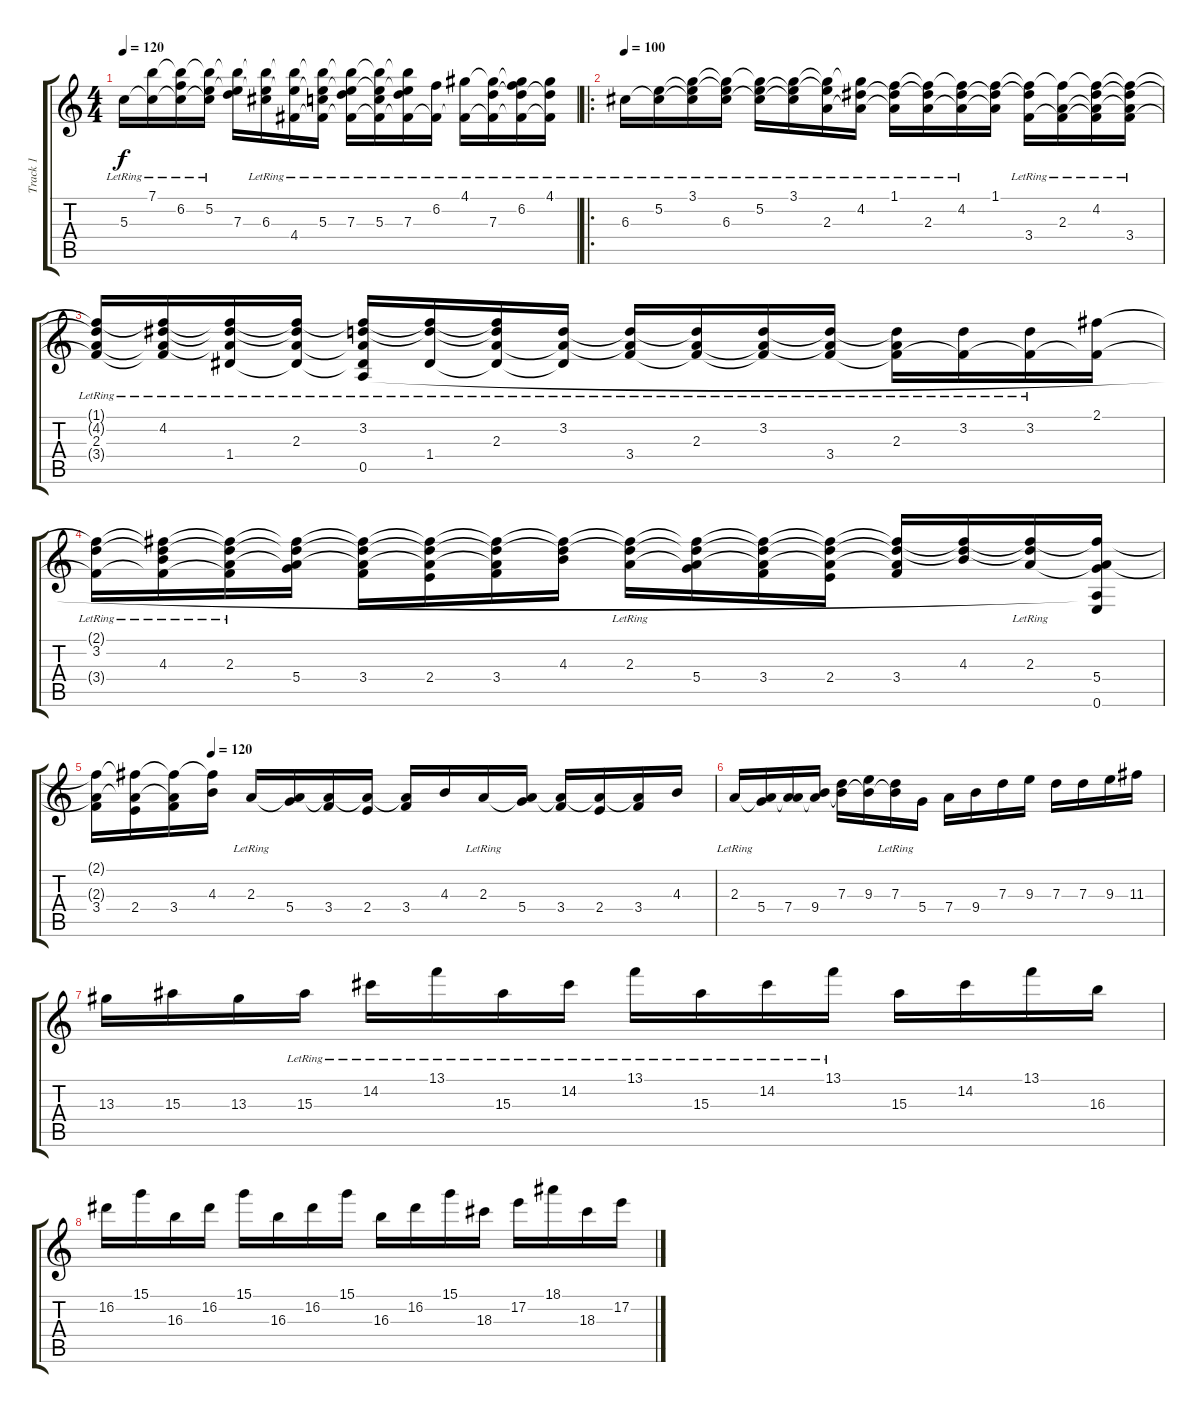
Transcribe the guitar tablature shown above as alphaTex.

\track ("Track 1" "Track 1") {instrument acousticguitarsteel}
\staff {score tabs}
\tuning (E4 B3 G3 D3 A2 E2) {hide}
\ts (4 4)
\tempo 120
\tempo 100
\tempo 120
\clef g2
\ks c
5.3{lr}.16{dy f instrument acousticguitarsteel} (7.1{lr} 5.3{t}).16 (7.1{t} 6.2{lr} 5.3{t}).16 (7.1{t} 5.2{lr} 5.3{t}).16 (7.1{t} 5.2{t} 7.3).16 (7.1{t} 5.2{t} 6.3{lr}).16 (7.1{t} 5.2{t} 4.4{lr}).16 (7.1{t} 5.2{t} 5.3{lr} 4.4{t}).16 (7.1{t} 5.2{t} 7.3{lr} 4.4{t}).16 (7.1{t} 5.2{t} 5.3{lr} 4.4{t}).16 (7.1{t} 5.2{t} 7.3{lr} 4.4{t}).16 (6.2{lr} 4.4{t}).16 (4.1{lr} 4.4{t}).16 (4.1{t} 7.3{lr} 4.4{t}).16 (4.1{t} 6.2{lr} 7.3{t} 4.4{t}).16 (4.1{lr} 7.3{t} 4.4{t}).16 |
\ro
\tempo 100
6.3{lr}.16 (5.2{lr} 6.3{t}).16 (3.1{lr} 5.2{t} 6.3{t}).16 (3.1{t} 5.2{t} 6.3{lr}).16 (3.1{t} 5.2{lr} 6.3{t}).16 (3.1{lr} 5.2{t} 6.3{t}).16 (3.1{t} 5.2{t} 2.3{lr}).16 (3.1{t} 4.2{lr} 2.3{t}).16 (1.1{lr} 4.2{t} 2.3{t}).16 (1.1{t} 4.2{t} 2.3{lr}).16 (1.1{t} 4.2{lr} 2.3{t}).16 (1.1 4.2{t} 2.3{t}).16 (1.1{t} 4.2{t} 3.4{lr}).16 (1.1{t} 2.3{lr} 3.4{t}).16 (1.1{t} 4.2{lr} 2.3{t} 3.4{t}).16 (1.1{t} 4.2{t} 2.3{t} 3.4{lr}).16 |
(1.1{t} 4.2{t} 2.3{lr} 3.4{t}).16 (1.1{t} 4.2{lr} 2.3{t} 3.4{t}).16 (1.1{t} 4.2{t} 2.3{t} 1.4{lr}).16 (1.1{t} 4.2{t} 2.3{lr} 1.4{t}).16 (1.1{t} 3.2{lr} 2.3{t} 1.4{t} 0.5).16 (1.1{t} 3.2{t} 1.4{lr}).16 (1.1{t} 3.2{t} 2.3{lr} 1.4{t}).16 (3.2{lr} 2.3{t} 1.4{t}).16 (3.2{t} 2.3{t} 3.4{lr}).16 (3.2{t} 2.3{lr} 3.4{t}).16 (3.2{lr} 2.3{t} 3.4{t}).16 (3.2{t} 2.3{t} 3.4{lr}).16 (3.2{t} 2.3{lr} 3.4{t}).16 (3.2{lr} 3.4{t}).16 (3.2{lr} 3.4{t}).16 (2.1 3.4{t}).16 |
(2.1{t} 3.2{lr} 3.4{t}).16 (2.1{t} 3.2{t} 4.3{lr} 3.4{t}).16 (2.1{t} 3.2{t} 2.3{lr} 3.4{t}).16 (2.1{t} 3.2{t} 2.3{t} 5.4).16 (2.1{t} 3.2{t} 2.3{t} 3.4).16 (2.1{t} 3.2{t} 2.3{t} 2.4).16 (2.1{t} 3.2{t} 2.3{t} 3.4).16 (2.1{t} 3.2{t} 4.3).16 (2.1{t} 3.2{t} 2.3{lr}).16 (2.1{t} 3.2{t} 2.3{t} 5.4).16 (2.1{t} 3.2{t} 2.3{t} 3.4).16 (2.1{t} 3.2{t} 2.3{t} 2.4).16 (2.1{t} 3.2{t} 2.3{t} 3.4).16 (2.1{t} 3.2{t} 4.3).16 (2.1{t} 3.2{t} 2.3{lr}).16 (2.1{t} 2.3{t} 5.4 0.5{t} 0.6).16 |
\tempo (120 0.1875)
(2.1{t} 2.3{t} 3.4).16 (2.1{t} 2.3{t} 2.4).16 (2.1{t} 2.3{t} 3.4).16 (2.1{t} 4.3).16 2.3{lr}.16 (2.3{t} 5.4).16 (2.3{t} 3.4).16 (2.3{t} 2.4).16 (2.3{t} 3.4).16 4.3.16 2.3{lr}.16 (2.3{t} 5.4).16 (2.3{t} 3.4).16 (2.3{t} 2.4).16 (2.3{t} 3.4).16 4.3.16 |
2.3{lr}.16 (2.3{t} 5.4).16 (2.3{t} 7.4).16 (2.3{t} 9.4).16 (7.3 9.4{t}).16 (9.3 9.4{t}).16 (7.3{lr} 9.4{t}).16 5.4.16 7.4.16 9.4.16 7.3.16 9.3.16 7.3.16 7.3.16 9.3.16 11.3.16 |
13.3.16 15.3.16 13.3.16 15.3{lr}.16 14.2{lr}.16 13.1{lr}.16 15.3{lr}.16 14.2{lr}.16 13.1{lr}.16 15.3{lr}.16 14.2{lr}.16 13.1{lr}.16 15.3.16 14.2.16 13.1.16 16.3.16 |
16.2.16 15.1.16 16.3.16 16.2.16 15.1.16 16.3.16 16.2.16 15.1.16 16.3.16 16.2.16 15.1.16 18.3.16 17.2.16 18.1.16 18.3.16 17.2.16
